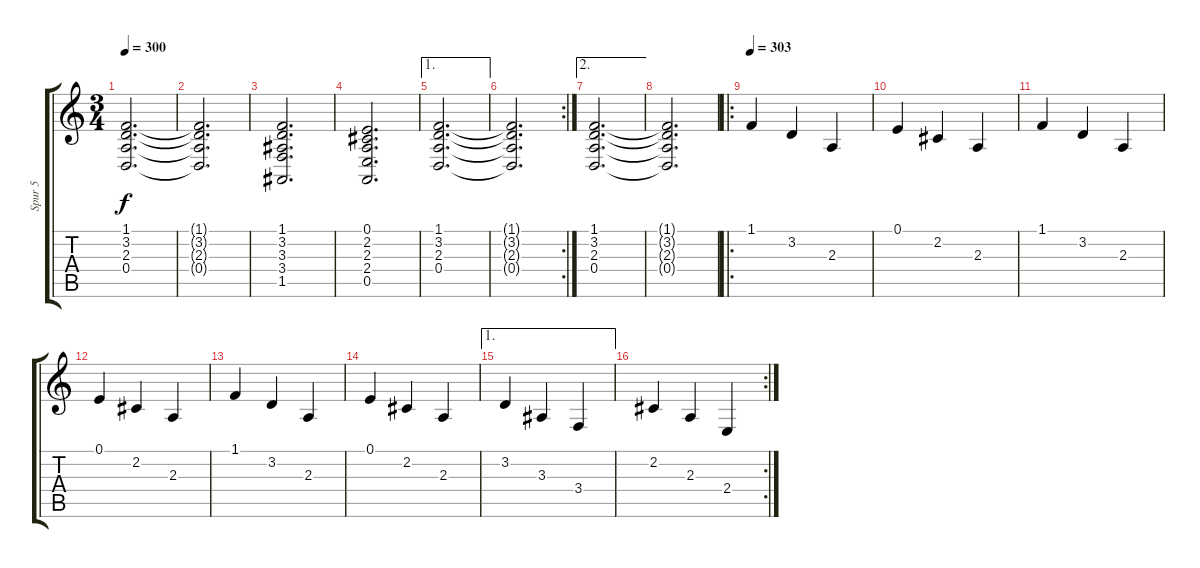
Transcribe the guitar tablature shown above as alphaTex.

\track ("Spur 5" "Spur 5") {instrument synthstrings2}
\staff {score tabs}
\tuning (E4 B3 G3 D3 A2 E2) {hide}
\ts (3 4)
\tempo 300
\clef g2
\ks c
(1.1 3.2 2.3 0.4).2{d dy f} |
(1.1{t} 3.2{t} 2.3{t} 0.4{t}).2{d} |
(1.1 3.2 3.3 3.4 1.5).2{d} |
(0.1 2.2 2.3 2.4 0.5).2{d} |
\ae 1
(1.1 3.2 2.3 0.4).2{d} |
\rc 2
(1.1{t} 3.2{t} 2.3{t} 0.4{t}).2{d} |
\ae 2
(1.1 3.2 2.3 0.4).2{d} |
(1.1{t} 3.2{t} 2.3{t} 0.4{t}).2{d} |
\ro
\tempo 303
1.1.4 3.2.4 2.3.4 |
0.1.4 2.2.4 2.3.4 |
1.1.4 3.2.4 2.3.4 |
0.1.4 2.2.4 2.3.4 |
1.1.4 3.2.4 2.3.4 |
0.1.4 2.2.4 2.3.4 |
\ae 1
3.2.4 3.3.4 3.4.4 |
\rc 2
2.2.4 2.3.4 2.4.4
